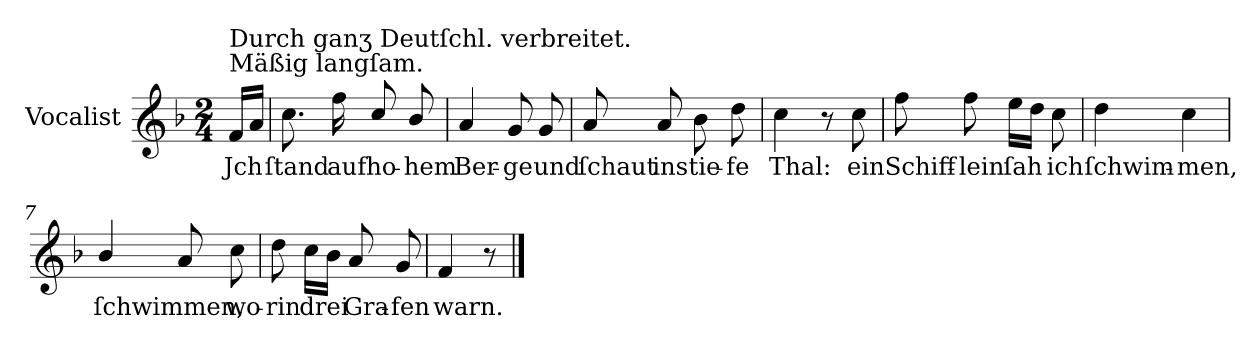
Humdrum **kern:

**kern	**text
*part1	*part1
*staff1	*staff1
*I"Vocalist	*
*k[b-]	*
*F:	*
*M2/4	*
=	=
!LO:TX:a:t=Mäßig langſam.	!
!LO:TX:a:t=Durch ganʒ Deutſchl. verbreitet.	!
16fLL	Jch
16aJJ	.
=1	=1
8.cc	ſtand
16ff	auf
8cc/	ho-
8b-/	-hem
=2	=2
4a	Ber-
8g	-ge
8g	und
=3	=3
8a	ſchaut
8a	ins
8b-	tie-
8dd	-fe
=4	=4
4cc	Thal:
8r	.
8cc	ein
=5	=5
8ff	Schiff-
8ff	-lein
16eeLL	ſah
16ddJJ	.
8cc	ich
=6	=6
4dd	ſchwim-
4cc	-men,
=7	=7
4b-/	ſchwimmen,
8a	.
8cc	wo-
=8	=8
8dd	-rin
16ccLL	drei
16b-JJ	.
8a	Gra-
8g	-fen
=9	=9
4f	warn.
8r	.
==	==
*-	*-
